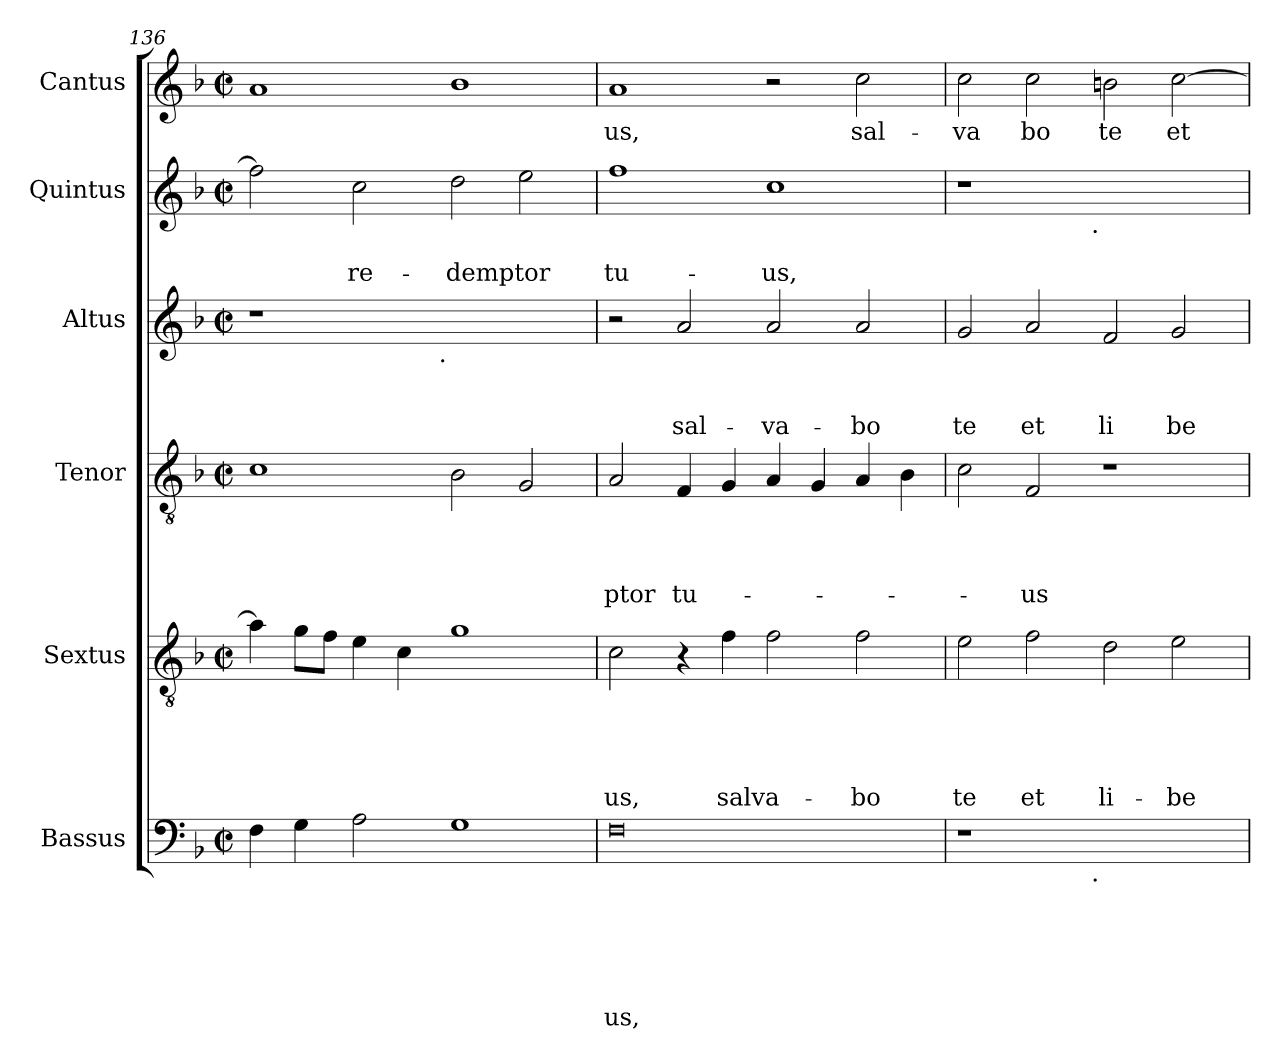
**kern	**text	**text	**text	**text	**text	**text	**kern	**text	**text	**text	**text	**text	**kern	**text	**text	**text	**text	**kern	**text	**text	**text	**kern	**text	**text	**kern	**text
*part6	*part6	*part6	*part6	*part6	*part6	*part6	*part5	*part5	*part5	*part5	*part5	*part5	*part4	*part4	*part4	*part4	*part4	*part3	*part3	*part3	*part3	*part2	*part2	*part2	*part1	*part1
*staff6	*staff6	*staff6	*staff6	*staff6	*staff6	*staff6	*staff5	*staff5	*staff5	*staff5	*staff5	*staff5	*staff4	*staff4	*staff4	*staff4	*staff4	*staff3	*staff3	*staff3	*staff3	*staff2	*staff2	*staff2	*staff1	*staff1
*I"Bassus	*	*	*	*	*	*	*I"Sextus	*	*	*	*	*	*I"Tenor	*	*	*	*	*I"Altus	*	*	*	*I"Quintus	*	*	*I"Cantus	*
*clefF4	*	*	*	*	*	*	*clefGv2	*	*	*	*	*	*clefGv2	*	*	*	*	*clefG2	*	*	*	*clefG2	*	*	*clefG2	*
*k[b-]	*	*	*	*	*	*	*k[b-]	*	*	*	*	*	*k[b-]	*	*	*	*	*k[b-]	*	*	*	*k[b-]	*	*	*k[b-]	*
*F:	*	*	*	*	*	*	*F:	*	*	*	*	*	*F:	*	*	*	*	*F:	*	*	*	*F:	*	*	*F:	*
*M2/2	*	*	*	*	*	*	*M2/2	*	*	*	*	*	*M2/2	*	*	*	*	*M2/2	*	*	*	*M2/2	*	*	*M2/2	*
*met(c|)	*	*	*	*	*	*	*met(c|)	*	*	*	*	*	*met(c|)	*	*	*	*	*met(c|)	*	*	*	*met(c|)	*	*	*met(c|)	*
=136	=136	=136	=136	=136	=136	=136	=136	=136	=136	=136	=136	=136	=136	=136	=136	=136	=136	=136	=136	=136	=136	=136	=136	=136	=136	=136
*	*	*	*	*	*	*	*	*	*	*	*	*	*	*	*	*	*	*^	*	*	*	*	*	*	*	*
4F\	.	.	.	.	.	.	4a\]	.	.	.	.	.	1c	.	.	.	.	1r	2ryy	.	.	.	2ff\]	.	.	1a	.
4G\	.	.	.	.	.	.	8g\L	.	.	.	.	.	.	.	.	.	.	.	.	.	.	.	.	.	.	.	.
.	.	.	.	.	.	.	8f\J	.	.	.	.	.	.	.	.	.	.	.	.	.	.	.	.	.	.	.	.
!	!	!	!	!	!	!	!	!	!	!	!	!	!	!	!	!	!	!	!	!	!	!	!	!	!LO:LY:b	!	!
2A\	.	.	.	.	.	.	4e\	.	.	.	.	.	.	.	.	.	.	.	4...ryy	.	.	.	2cc\	.	re-	.	.
.	.	.	.	.	.	.	4c\	.	.	.	.	.	.	.	.	.	.	.	.	.	.	.	.	.	.	.	.
!	!	!	!	!	!	!	!	!	!	!	!	!	!	!	!	!	!	!	!LO:TX:b:t=.	!	!	!	!	!	!	!	!
.	.	.	.	.	.	.	.	.	.	.	.	.	.	.	.	.	.	.	1ryy	.	.	.	.	.	.	.	.
!	!	!	!	!	!	!	!	!	!	!	!	!	!	!	!	!	!	!	!	!	!	!	!	!	!LO:LY:b	!	!
1G	.	.	.	.	.	.	1g	.	.	.	.	.	2B-\	.	.	.	.	1ryy	.	.	.	.	2dd\	.	-demptor	1b-	.
.	.	.	.	.	.	.	.	.	.	.	.	.	2G/	.	.	.	.	.	.	.	.	.	2ee\	.	.	.	.
.	.	.	.	.	.	.	.	.	.	.	.	.	.	.	.	.	.	.	32ryy	.	.	.	.	.	.	.	.
=137	=137	=137	=137	=137	=137	=137	=137	=137	=137	=137	=137	=137	=137	=137	=137	=137	=137	=137	=137	=137	=137	=137	=137	=137	=137	=137	=137
!	!	!	!	!	!	!LO:LY:b	!	!	!	!	!	!LO:LY:b	!	!	!	!	!LO:LY:b	!	!	!	!	!	!	!	!LO:LY:b	!	!LO:LY:b
*	*	*	*	*	*	*	*	*	*	*	*	*	*	*	*	*	*	*v	*v	*	*	*	*	*	*	*	*
0F	.	.	.	.	.	us,	2c\	.	.	.	.	-us,	2A/	.	.	.	-ptor	2r	.	.	.	1ff	.	tu-	1a	-us,
!	!	!	!	!	!	!	!	!	!	!	!	!	!	!	!	!	!LO:LY:b	!	!	!	!LO:LY:b	!	!	!	!	!
.	.	.	.	.	.	.	4r	.	.	.	.	.	4F/	.	.	.	tu-	2a/	.	.	sal-	.	.	.	.	.
!	!	!	!	!	!	!	!	!	!	!	!	!LO:LY:b	!	!	!	!	!	!	!	!	!	!	!	!	!	!
.	.	.	.	.	.	.	4f\	.	.	.	.	salva-	4G/	.	.	.	.	.	.	.	.	.	.	.	.	.
!	!	!	!	!	!	!	!	!	!	!	!	!	!	!	!	!	!	!	!	!	!LO:LY:b	!	!	!LO:LY:b	!	!
.	.	.	.	.	.	.	2f\	.	.	.	.	.	4A/	.	.	.	.	2a/	.	.	-va-	1cc	.	-us,	2r	.
.	.	.	.	.	.	.	.	.	.	.	.	.	4G/	.	.	.	.	.	.	.	.	.	.	.	.	.
!	!	!	!	!	!	!	!	!	!	!	!	!LO:LY:b	!	!	!	!	!	!	!	!	!LO:LY:b	!	!	!	!	!LO:LY:b
.	.	.	.	.	.	.	2f\	.	.	.	.	-bo	4A/	.	.	.	.	2a/	.	.	-bo	.	.	.	2cc\	sal-
.	.	.	.	.	.	.	.	.	.	.	.	.	4B-\	.	.	.	.	.	.	.	.	.	.	.	.	.
!!LO:LB:g=z
=138	=138	=138	=138	=138	=138	=138	=138	=138	=138	=138	=138	=138	=138	=138	=138	=138	=138	=138	=138	=138	=138	=138	=138	=138	=138	=138
!	!	!	!	!	!	!	!	!	!	!	!	!LO:LY:b	!	!	!	!	!	!	!	!	!LO:LY:b	!	!	!	!	!LO:LY:b
*^	*	*	*	*	*	*	*	*	*	*	*	*	*	*	*	*	*	*	*	*	*	*^	*	*	*	*
1r	2ryy	.	.	.	.	.	.	2e\	.	.	.	.	te	2c\	.	.	.	.	2g/	.	.	te	1r	2ryy	.	.	2cc\	-va
!	!	!	!	!	!	!	!	!	!	!	!	!	!LO:LY:b	!	!	!	!	!LO:LY:b	!	!	!	!LO:LY:b	!	!	!	!	!	!LO:LY:b
.	4...ryy	.	.	.	.	.	.	2f\	.	.	.	.	et	2F/	.	.	.	-us	2a/	.	.	et	.	4...ryy	.	.	2cc\	bo
!	!	!	!	!	!	!	!	!	!	!	!	!	!	!	!	!	!	!	!	!	!	!	!	!LO:TX:b:t=.	!	!	!	!
!	!LO:TX:b:t=.	!	!	!	!	!	!	!	!	!	!	!	!	!	!	!	!	!	!	!	!	!	!	!	!	!	!	!
.	1ryy	.	.	.	.	.	.	.	.	.	.	.	.	.	.	.	.	.	.	.	.	.	.	1ryy	.	.	.	.
!	!	!	!	!	!	!	!	!	!	!	!	!	!LO:LY:b	!	!	!	!	!	!	!	!	!LO:LY:b	!	!	!	!	!	!LO:LY:b
1ryy	.	.	.	.	.	.	.	2d\	.	.	.	.	li-	1r	.	.	.	.	2f/	.	.	li	1ryy	.	.	.	2bn\	te
!	!	!	!	!	!	!	!	!	!	!	!	!	!LO:LY:b	!	!	!	!	!	!	!	!	!LO:LY:b	!	!	!	!	!	!LO:LY:b
.	.	.	.	.	.	.	.	2e\	.	.	.	.	-be-	.	.	.	.	.	2g/	.	.	be	.	.	.	.	[>2cc\	et
.	32ryy	.	.	.	.	.	.	.	.	.	.	.	.	.	.	.	.	.	.	.	.	.	.	32ryy	.	.	.	.
*v	*v	*	*	*	*	*	*	*	*	*	*	*	*	*	*	*	*	*	*	*	*	*	*v	*v	*	*	*	*
=	=	=	=	=	=	=	=	=	=	=	=	=	=	=	=	=	=	=	=	=	=	=	=	=	=	=
*-	*-	*-	*-	*-	*-	*-	*-	*-	*-	*-	*-	*-	*-	*-	*-	*-	*-	*-	*-	*-	*-	*-	*-	*-	*-	*-
